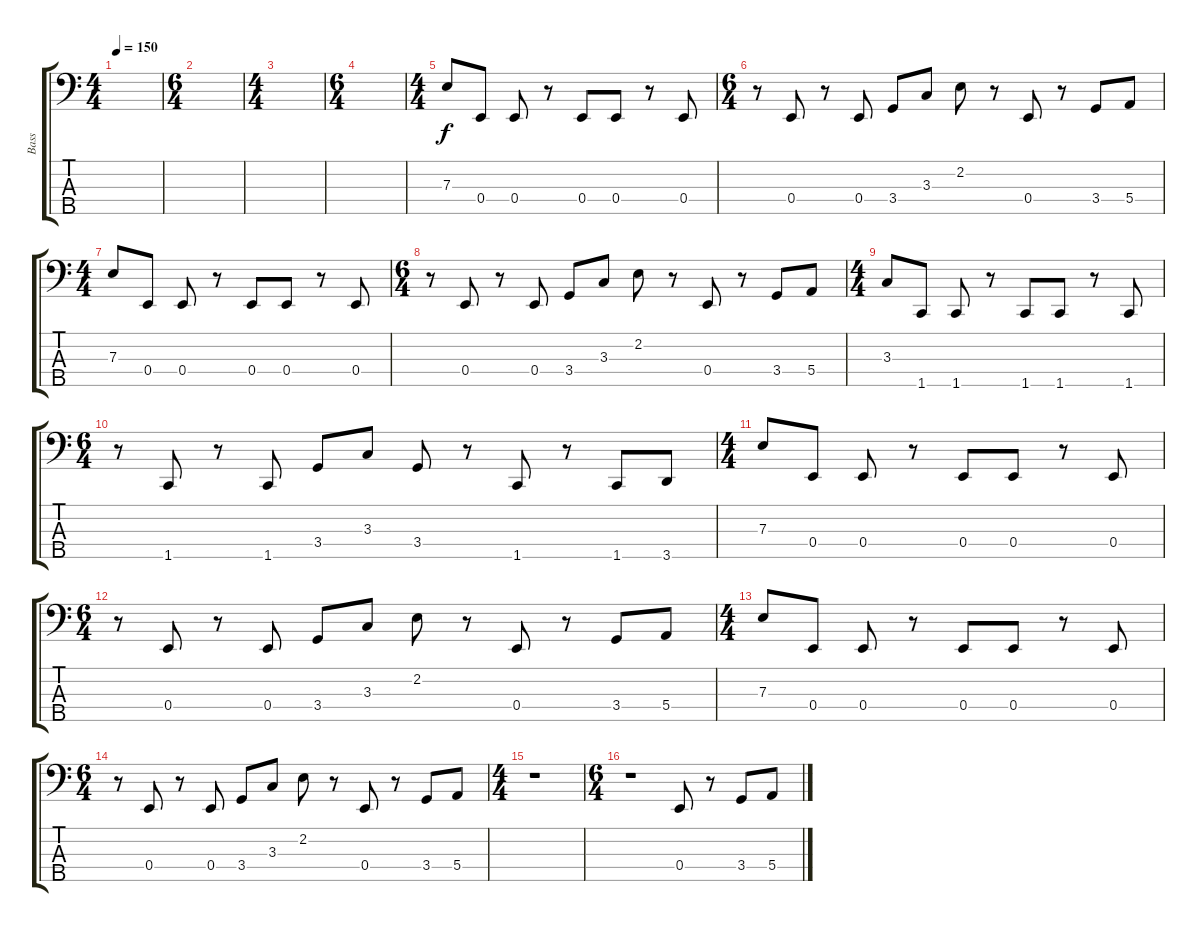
\track ("Bass" "Bass") {instrument electricbassfinger}
\staff {score tabs}
\tuning (G2 D2 A1 E1 B0) {hide}
\ts (4 4)
\tempo 150
\clef f4
\ks c
|
\ts (6 4)
|
\ts (4 4)
|
\ts (6 4)
|
\ts (4 4)
7.3.8 0.4.8 0.4.8 r.8 0.4.8 0.4.8 r.8 0.4.8 |
\ts (6 4)
r.8 0.4.8 r.8 0.4.8 3.4.8 3.3.8 2.2.8 r.8 0.4.8 r.8 3.4.8 5.4.8 |
\ts (4 4)
7.3.8 0.4.8 0.4.8 r.8 0.4.8 0.4.8 r.8 0.4.8 |
\ts (6 4)
r.8 0.4.8 r.8 0.4.8 3.4.8 3.3.8 2.2.8 r.8 0.4.8 r.8 3.4.8 5.4.8 |
\ts (4 4)
3.3.8 1.5.8 1.5.8 r.8 1.5.8 1.5.8 r.8 1.5.8 |
\ts (6 4)
r.8 1.5.8 r.8 1.5.8 3.4.8 3.3.8 3.4.8 r.8 1.5.8 r.8 1.5.8 3.5.8 |
\ts (4 4)
7.3.8 0.4.8 0.4.8 r.8 0.4.8 0.4.8 r.8 0.4.8 |
\ts (6 4)
r.8 0.4.8 r.8 0.4.8 3.4.8 3.3.8 2.2.8 r.8 0.4.8 r.8 3.4.8 5.4.8 |
\ts (4 4)
7.3.8 0.4.8 0.4.8 r.8 0.4.8 0.4.8 r.8 0.4.8 |
\ts (6 4)
r.8 0.4.8 r.8 0.4.8 3.4.8 3.3.8 2.2.8 r.8 0.4.8 r.8 3.4.8 5.4.8 |
\ts (4 4)
r.1 |
\ts (6 4)
r.1 0.4.8 r.8 3.4.8 5.4.8
